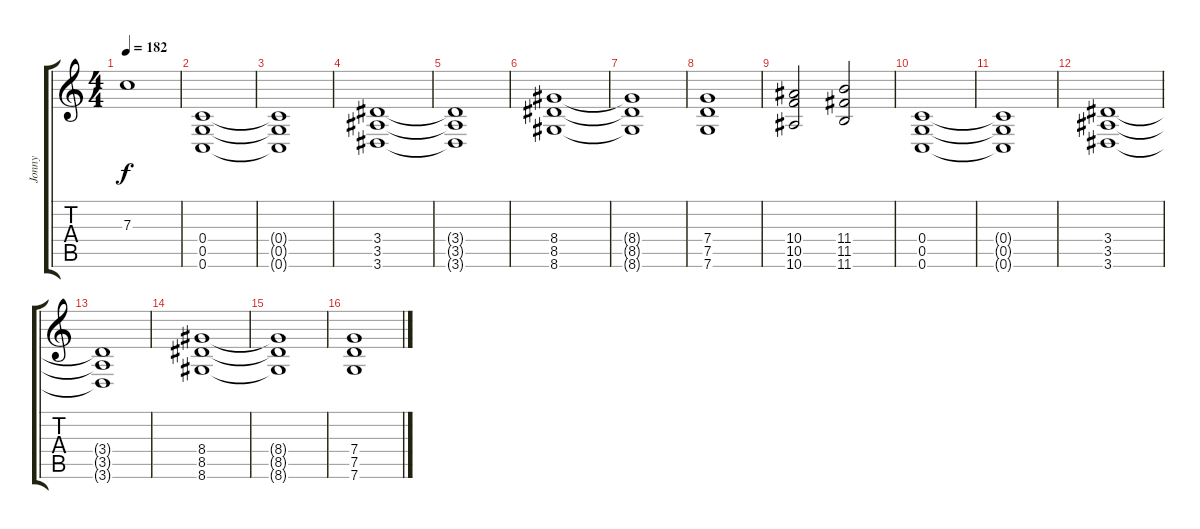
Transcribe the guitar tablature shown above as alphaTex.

\track ("Jonny" "Jonny") {instrument distortionguitar}
\staff {score tabs}
\tuning (D4 A3 F3 C3 G2 C2) {hide}
\ts (4 4)
\tempo 182
\clef g2
\ks c
7.3.1{dy f} |
(0.4 0.5 0.6).1 |
(0.4{t} 0.5{t} 0.6{t}).1 |
(3.4 3.5 3.6).1 |
(3.4{t} 3.5{t} 3.6{t}).1 |
(8.4 8.5 8.6).1 |
(8.4{t} 8.5{t} 8.6{t}).1 |
(7.4 7.5 7.6).1 |
(10.4 10.5 10.6).2 (11.4 11.5 11.6).2 |
(0.4 0.5 0.6).1 |
(0.4{t} 0.5{t} 0.6{t}).1 |
(3.4 3.5 3.6).1 |
(3.4{t} 3.5{t} 3.6{t}).1 |
(8.4 8.5 8.6).1 |
(8.4{t} 8.5{t} 8.6{t}).1 |
(7.4 7.5 7.6).1
